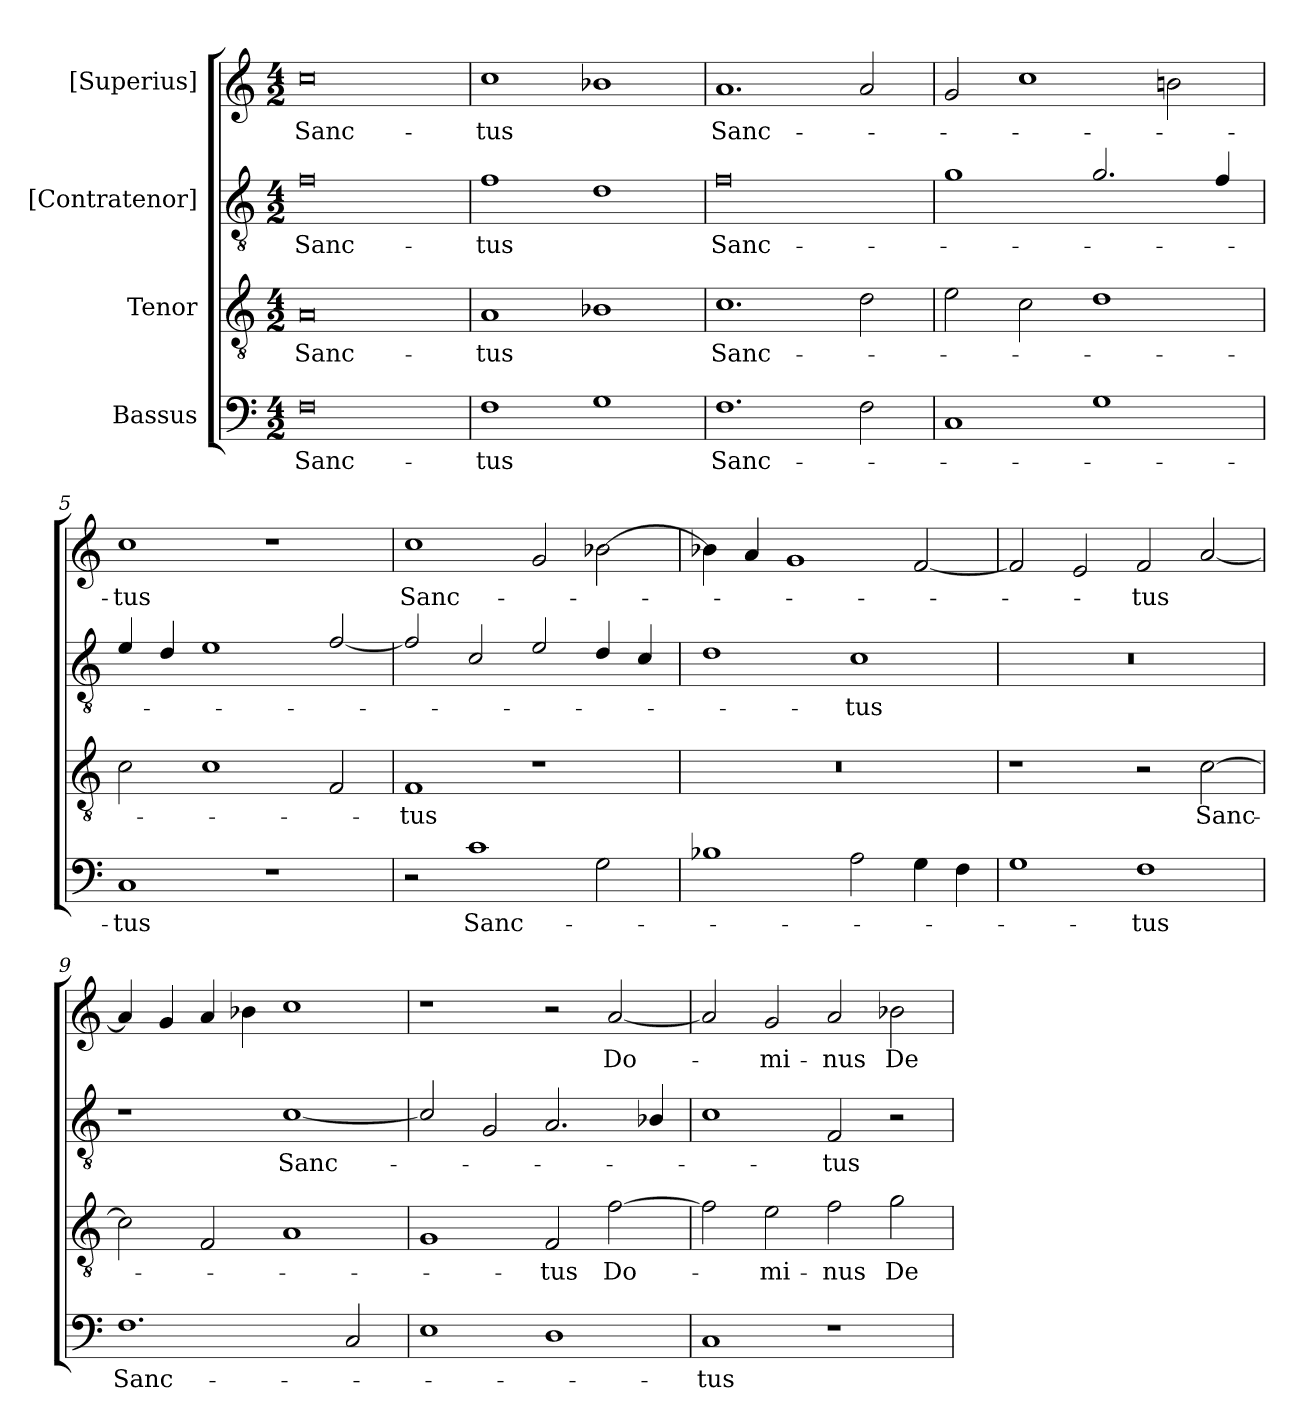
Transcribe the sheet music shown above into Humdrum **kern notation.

**kern	**text	**kern	**text	**kern	**text	**kern	**text
*part4	*part4	*part3	*part3	*part2	*part2	*part1	*part1
*staff4	*staff4	*staff3	*staff3	*staff2	*staff2	*staff1	*staff1
*I"Bassus	*	*I"Tenor	*	*I"[Contratenor]	*	*I"[Superius]	*
*clefF4	*	*clefGv2	*	*clefGv2	*	*clefG2	*
*k[]	*	*k[]	*	*k[]	*	*k[]	*
*M4/2	*	*M4/2	*	*M4/2	*	*M4/2	*
=1	=1	=1	=1	=1	=1	=1	=1
0F\	Sanc-	0A/	Sanc-	0f/	Sanc-	0cc\	Sanc-
=2	=2	=2	=2	=2	=2	=2	=2
1F\	-tus	1A/	-tus	1f/	-tus	1cc\	-tus
1G\	.	1B-X\	.	1d/	.	1b-X\	.
=3	=3	=3	=3	=3	=3	=3	=3
1.F\	Sanc-	1.c\	Sanc-	0f/	Sanc-	1.a/	Sanc-
2F\	.	2d\	.	.	.	2a/	.
=4	=4	=4	=4	=4	=4	=4	=4
1C/	.	2e\	.	1g/	.	2g/	.
.	.	2c\	.	.	.	1cc\	.
1G\	.	1d\	.	2.g/	.	.	.
.	.	.	.	.	.	2bn\	.
.	.	.	.	4f/	.	.	.
=5	=5	=5	=5	=5	=5	=5	=5
1C/	-tus	2c\	.	4e/	.	1cc\	-tus
.	.	.	.	4d/	.	.	.
.	.	1c\	.	1e/	.	.	.
1r	.	.	.	.	.	1r	.
.	.	2F/	.	[2f/	.	.	.
=6	=6	=6	=6	=6	=6	=6	=6
2r	.	1F/	-tus	2f/]	.	1cc\	Sanc-
1c\	Sanc-	.	.	2c/	.	.	.
.	.	1r	.	2e/	.	2g/	.
2G\	.	.	.	4d/	.	[2b-X\	.
.	.	.	.	4c/	.	.	.
=7	=7	=7	=7	=7	=7	=7	=7
1B-X\	.	0r	.	1d/	.	4b-X\]	.
.	.	.	.	.	.	4a/	.
.	.	.	.	.	.	1g/	.
2A\	.	.	.	1c/	-tus	.	.
4G\	.	.	.	.	.	[2f/	.
4F\	.	.	.	.	.	.	.
=8	=8	=8	=8	=8	=8	=8	=8
1G\	.	1r	.	0r	.	2f/]	.
.	.	.	.	.	.	2e/	.
1F\	-tus	2r	.	.	.	2f/	-tus
.	.	[2c\	Sanc-	.	.	[2a/	.
=9	=9	=9	=9	=9	=9	=9	=9
1.F\	Sanc-	2c\]	.	1r	.	4a/]	.
.	.	.	.	.	.	4g/	.
.	.	2F/	.	.	.	4a/	.
.	.	.	.	.	.	4b-X\	.
.	.	1A/	.	[1c/	Sanc-	1cc\	.
2C/	.	.	.	.	.	.	.
=10	=10	=10	=10	=10	=10	=10	=10
1E\	.	1G/	.	2c/]	.	1r	.
.	.	.	.	2G/	.	.	.
1D\	.	2F/	-tus	2.A/	.	2r	.
.	.	[2f\	Do-	.	.	[2a/	Do-
.	.	.	.	4B-X/	.	.	.
=11	=11	=11	=11	=11	=11	=11	=11
1C/	-tus	2f\]	.	1c/	.	2a/]	.
.	.	2e\	-mi-	.	.	2g/	-mi-
1r	.	2f\	-nus	2F/	-tus	2a/	-nus
.	.	2g\	De-	2r	.	2b-X\	De-
=	=	=	=	=	=	=	=
*-	*-	*-	*-	*-	*-	*-	*-
